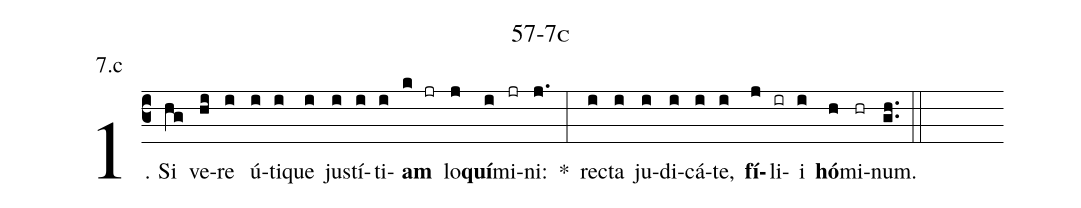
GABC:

name: 57-7c;
annotation: 7.c;
%%
(c3)1. Si(hg) ve(hi)re(i) ú(i)ti(i)que(i) jus(i)tí(i)ti(i)<b>am</b>(k jr) lo(j)<b>quí</b>(i)mi(jr)ni:(j.) *(:) rec(i)ta(i) ju(i)di(i)cá(i)te,(i) <b>fí</b>(j)li(ir)i(i) <b>hó</b>(h)mi(hr)num.(gh..) (::)
